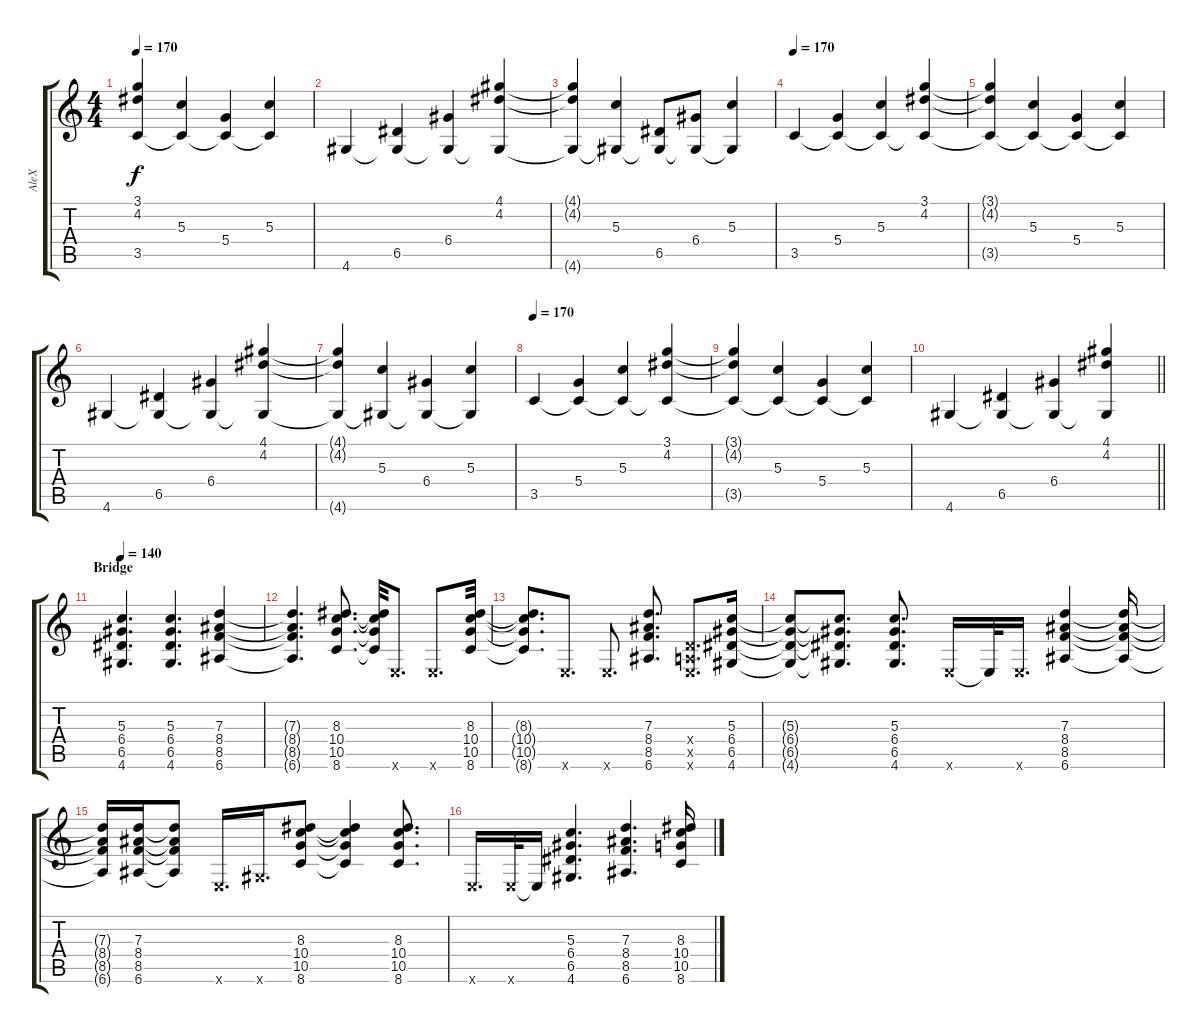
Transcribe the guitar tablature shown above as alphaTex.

\track ("AleX" "AleX") {instrument electricguitarjazz}
\staff {score tabs}
\tuning (E4 B3 G3 D3 A2 E2) {hide}
\ts (4 4)
\tempo 170
\clef g2
\ks c
(3.1{t} 4.2{t} 3.5{t}).4{dy f} (5.3 3.5{t}).4 (5.4 3.5{t}).4 (5.3 3.5{t}).4 |
4.6.4 (6.5 4.6{t}).4 (6.4 4.6{t}).4 (4.1 4.2 4.6{t}).4 |
(4.1{t} 4.2{t} 4.6{t}).4 (5.3 4.6{t}).4 (6.5 4.6{t}).8 (6.4 4.6{t}).8 (5.3 4.6{t}).4 |
\tempo 170
3.5.4 (5.4 3.5{t}).4 (5.3 3.5{t}).4 (3.1 4.2 3.5{t}).4 |
(3.1{t} 4.2{t} 3.5{t}).4 (5.3 3.5{t}).4 (5.4 3.5{t}).4 (5.3 3.5{t}).4 |
4.6.4 (6.5 4.6{t}).4 (6.4 4.6{t}).4 (4.1 4.2 4.6{t}).4 |
(4.1{t} 4.2{t} 4.6{t}).4 (5.3 4.6{t}).4 (6.4 4.6{t}).4 (5.3 4.6{t}).4 |
\tempo 170
3.5.4 (5.4 3.5{t}).4 (5.3 3.5{t}).4 (3.1 4.2 3.5{t}).4 |
(3.1{t} 4.2{t} 3.5{t}).4 (5.3 3.5{t}).4 (5.4 3.5{t}).4 (5.3 3.5{t}).4 |
\barLineRight lightlight
4.6.4 (6.5 4.6{t}).4 (6.4 4.6{t}).4 (4.1 4.2 4.6{t}).4 |
\section ("" "Bridge")
\tempo 140
(5.3 6.4 6.5 4.6).4{d volume 16 instrument electricguitarclean} (5.3 6.4 6.5 4.6).4{d} (7.3 8.4 8.5 6.6).4 |
(7.3{t} 8.4{t} 8.5{t} 6.6{t}).4{d} (8.3 10.4 10.5 8.6).8{d} (8.3{t} 10.4{t} 10.5{t} 8.6{t}).32 0.6{x}.8{d} 0.6{x}.8{d} (8.3 10.4 10.5 8.6).32 |
(8.3{t} 10.4{t} 10.5{t} 8.6{t}).8{d} 0.6{x}.8{d} 0.6{x}.8{d} (7.3 8.4 8.5 6.6).8{d} (0.4{x} 0.5{x} 0.6{x}).8{d} (5.3 6.4 6.5 4.6).16 |
(5.3{t} 6.4{t} 6.5{t} 4.6{t}).8 (5.3{t} 6.4{t} 6.5{t} 4.6{t}).8{d} (5.3 6.4 6.5 4.6).8{d} 0.6{x}.16 0.6{t}.32 0.6{x}.16{d} (7.3 8.4 8.5 6.6).4 (7.3{t} 8.4{t} 8.5{t} 6.6{t}).16 |
(7.3{t} 8.4{t} 8.5{t} 6.6{t}).16 (7.3 8.4 8.5 6.6).16 (7.3{t} 8.4{t} 8.5{t} 6.6{t}).8 0.6{x}.16{d} 4.6{x}.16{d} (8.3 10.4 10.5 8.6).8 (8.3{t} 10.4{t} 10.5{t} 8.6{t}).4 (8.3 10.4 10.5 8.6).8{d} |
0.6{x}.16{d} 0.6{x}.32 0.6{t}.16 (5.3 6.4 6.5 4.6).4{d} (7.3 8.4 8.5 6.6).4{d} (8.3 10.4 10.5 8.6).16
